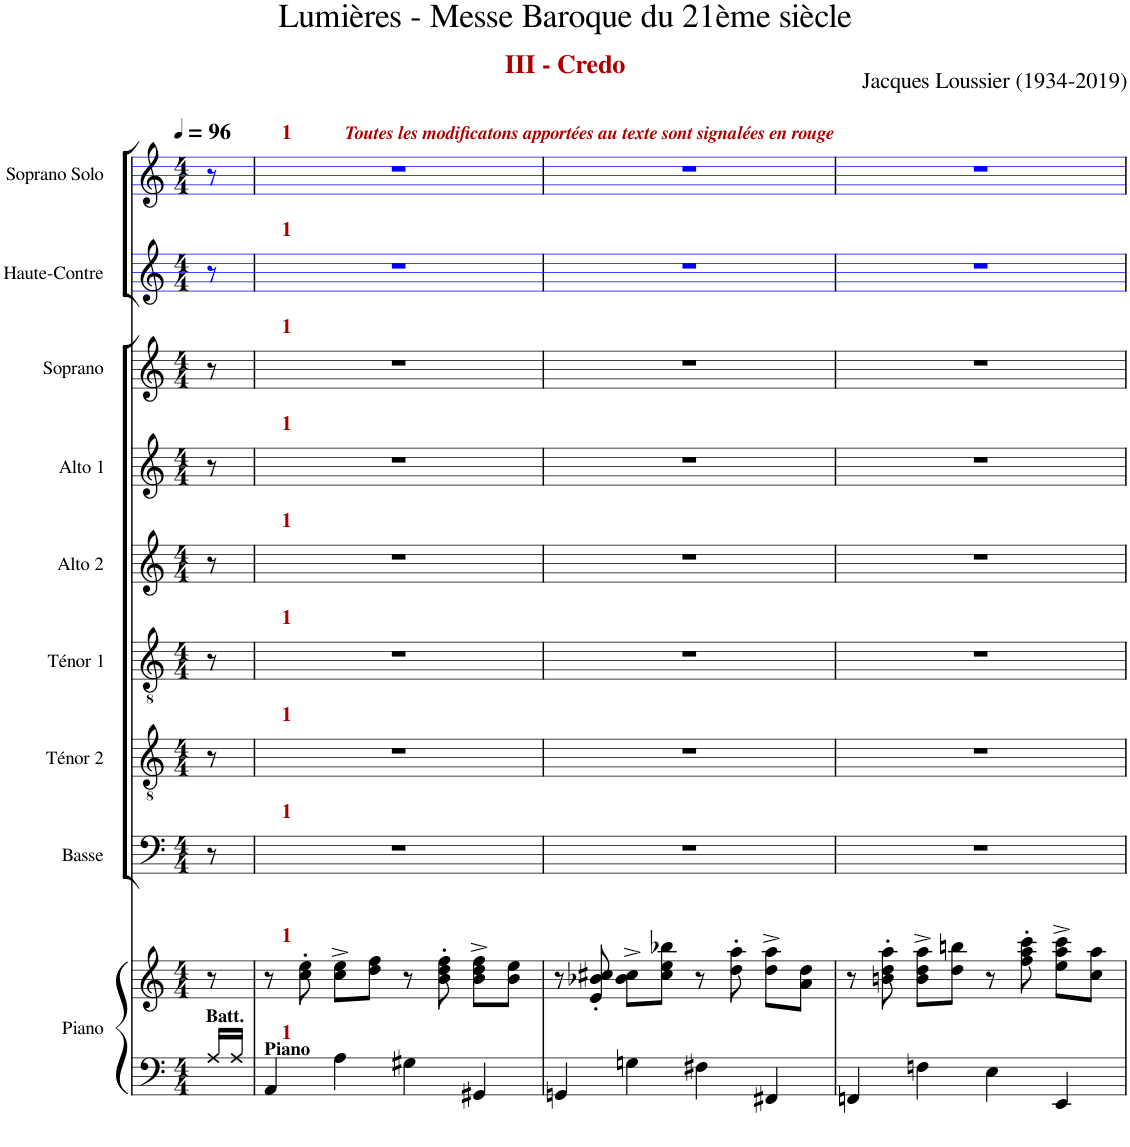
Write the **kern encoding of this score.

**kern	**kern	**kern	**kern	**kern	**kern	**kern	**kern	**kern	**kern
*part9	*part9	*part8	*part7	*part6	*part5	*part4	*part3	*part2	*part1
*staff10	*staff9	*staff8	*staff7	*staff6	*staff5	*staff4	*staff3	*staff2	*staff1
*I"Piano	*	*I"Basse	*I"Ténor 2	*I"Ténor 1	*I"Alto 2	*I"Alto 1	*I"Soprano	*I"Haute-Contre	*I"Soprano Solo
*I'Pno.	*	*I'B.	*I'T. 2	*I'T. 1	*I'A. 2	*I'A. 1	*I'S.	*I'Hte-C	*I'S. Sol.
*	*	*	*	*	*	*	*	*stria5	*stria5
*clefF4	*clefG2	*clefF4	*clefGv2	*clefGv2	*clefG2	*clefG2	*clefG2	*clefG2	*clefG2
*k[]	*k[]	*k[]	*k[]	*k[]	*k[]	*k[]	*k[]	*k[]	*k[]
*M4/4	*M4/4	*M4/4	*M4/4	*M4/4	*M4/4	*M4/4	*M4/4	*M4/4	*M4/4
*MM96	*MM96	*MM96	*MM96	*MM96	*MM96	*MM96	*MM96	*MM96	*MM96
=	=	=	=	=	=	=	=	=	=
!	!	!	!	!	!	!	!	!	!LO:TX:a:Bi:color=#AA0000:t=Toutes les modificatons apportées au texte sont signalées en rouge
!LO:TX:a:B:t=Batt.	!	!	!	!	!	!	!	!	!
16A/LL	8r	8r	8r	8r	8r	8r	8r	8r	8r
16A/JJ	.	.	.	.	.	.	.	.	.
=1	=1	=1	=1	=1	=1	=1	=1	=1	=1
!LO:TX:a:B:t=Piano	!	!	!	!	!	!	!	!	!
4AA/	8r	1r	1r	1r	1r	1r	1r	1r	1r
.	8cc\' 8ee\'	.	.	.	.	.	.	.	.
4A\	8cc\^ 8ee\^L	.	.	.	.	.	.	.	.
.	8dd\ 8ff\J	.	.	.	.	.	.	.	.
4G#X\	8r	.	.	.	.	.	.	.	.
.	8b\' 8dd\' 8ff\'	.	.	.	.	.	.	.	.
4GG#X/	8b\^ 8dd\^ 8ff\^L	.	.	.	.	.	.	.	.
.	8b\ 8ee\J	.	.	.	.	.	.	.	.
=2	=2	=2	=2	=2	=2	=2	=2	=2	=2
4GGn/	8r	1r	1r	1r	1r	1r	1r	1r	1r
.	8e/' 8b-X/' 8cc#X/'	.	.	.	.	.	.	.	.
4Gn\	8b-\^ 8cc#\^L	.	.	.	.	.	.	.	.
.	8cc#\ 8ee\ 8bb-X\J	.	.	.	.	.	.	.	.
4F#X\	8r	.	.	.	.	.	.	.	.
.	8dd\' 8aa\'	.	.	.	.	.	.	.	.
4FF#X/	8dd\^ 8aa\^L	.	.	.	.	.	.	.	.
.	8a\ 8dd\J	.	.	.	.	.	.	.	.
=3	=3	=3	=3	=3	=3	=3	=3	=3	=3
4FFn/	8r	1r	1r	1r	1r	1r	1r	1r	1r
.	8bn\' 8dd\' 8aa\'	.	.	.	.	.	.	.	.
4Fn\	8b\^ 8dd\^ 8aa\^L	.	.	.	.	.	.	.	.
.	8dd\ 8bbn\J	.	.	.	.	.	.	.	.
4E\	8r	.	.	.	.	.	.	.	.
.	8ff\' 8aa\' 8ccc\'	.	.	.	.	.	.	.	.
4EE/	8ee\^ 8aa\^ 8ccc\^L	.	.	.	.	.	.	.	.
.	8cc\ 8aa\J	.	.	.	.	.	.	.	.
=	=	=	=	=	=	=	=	=	=
*-	*-	*-	*-	*-	*-	*-	*-	*-	*-
